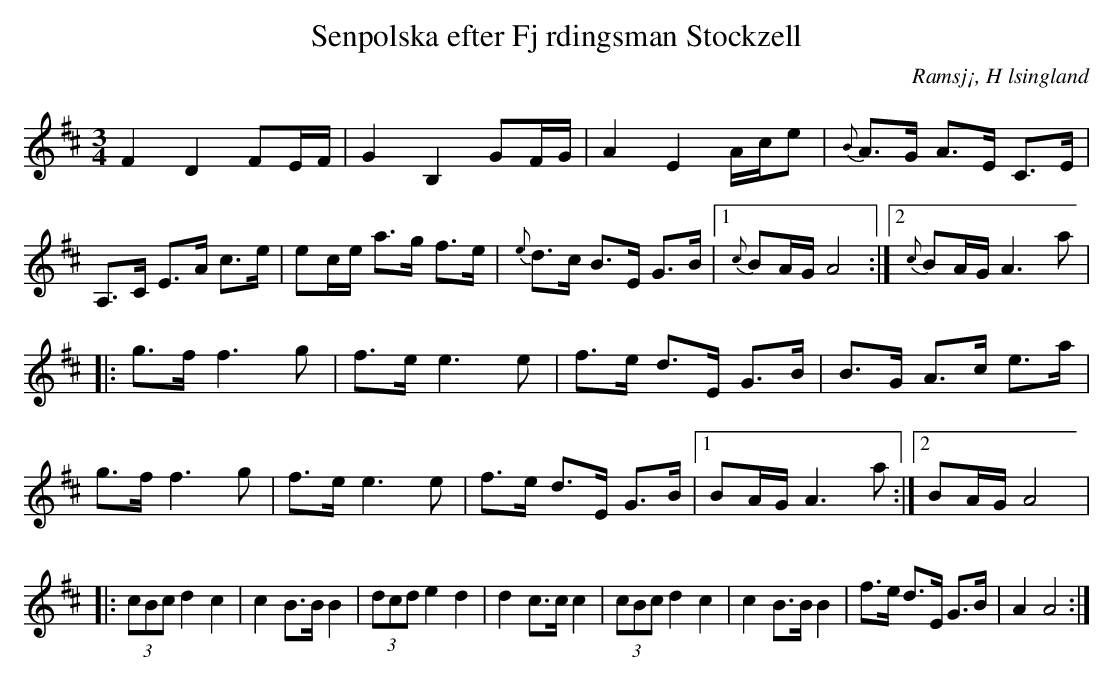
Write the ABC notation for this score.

X:1
T: Senpolska efter Fj rdingsman Stockzell
O: Ramsj¡, H lsingland
M:3/4
L:1/8
K:D
F2 D2 FE/F/|G2 B,2 GF/G/|A2 E2 A/c/e|{B}A>G A>E C>E|A,>C E>A c>e|ec/e/ a>g f>e| {e}d>c B>E G>B |1 {c}BA/G/ A4:|2{c}BA/G/ A2>a2|
|:g>f f2>g2|f>e e2>e2|f>e d>E G>B|B>G A>c e>a|g>f f2>g2|f>e e2>e2|f>e d>E G>B|1 BA/G/ A2>a2:|2 BA/G/ A4|
|:(3cBc d2 c2|c2 B>B B2|(3dcd e2 d2|d2 c>c c2|(3cBc d2 c2|c2 B>B B2|f>e d>E G>B|A2 A4:|
